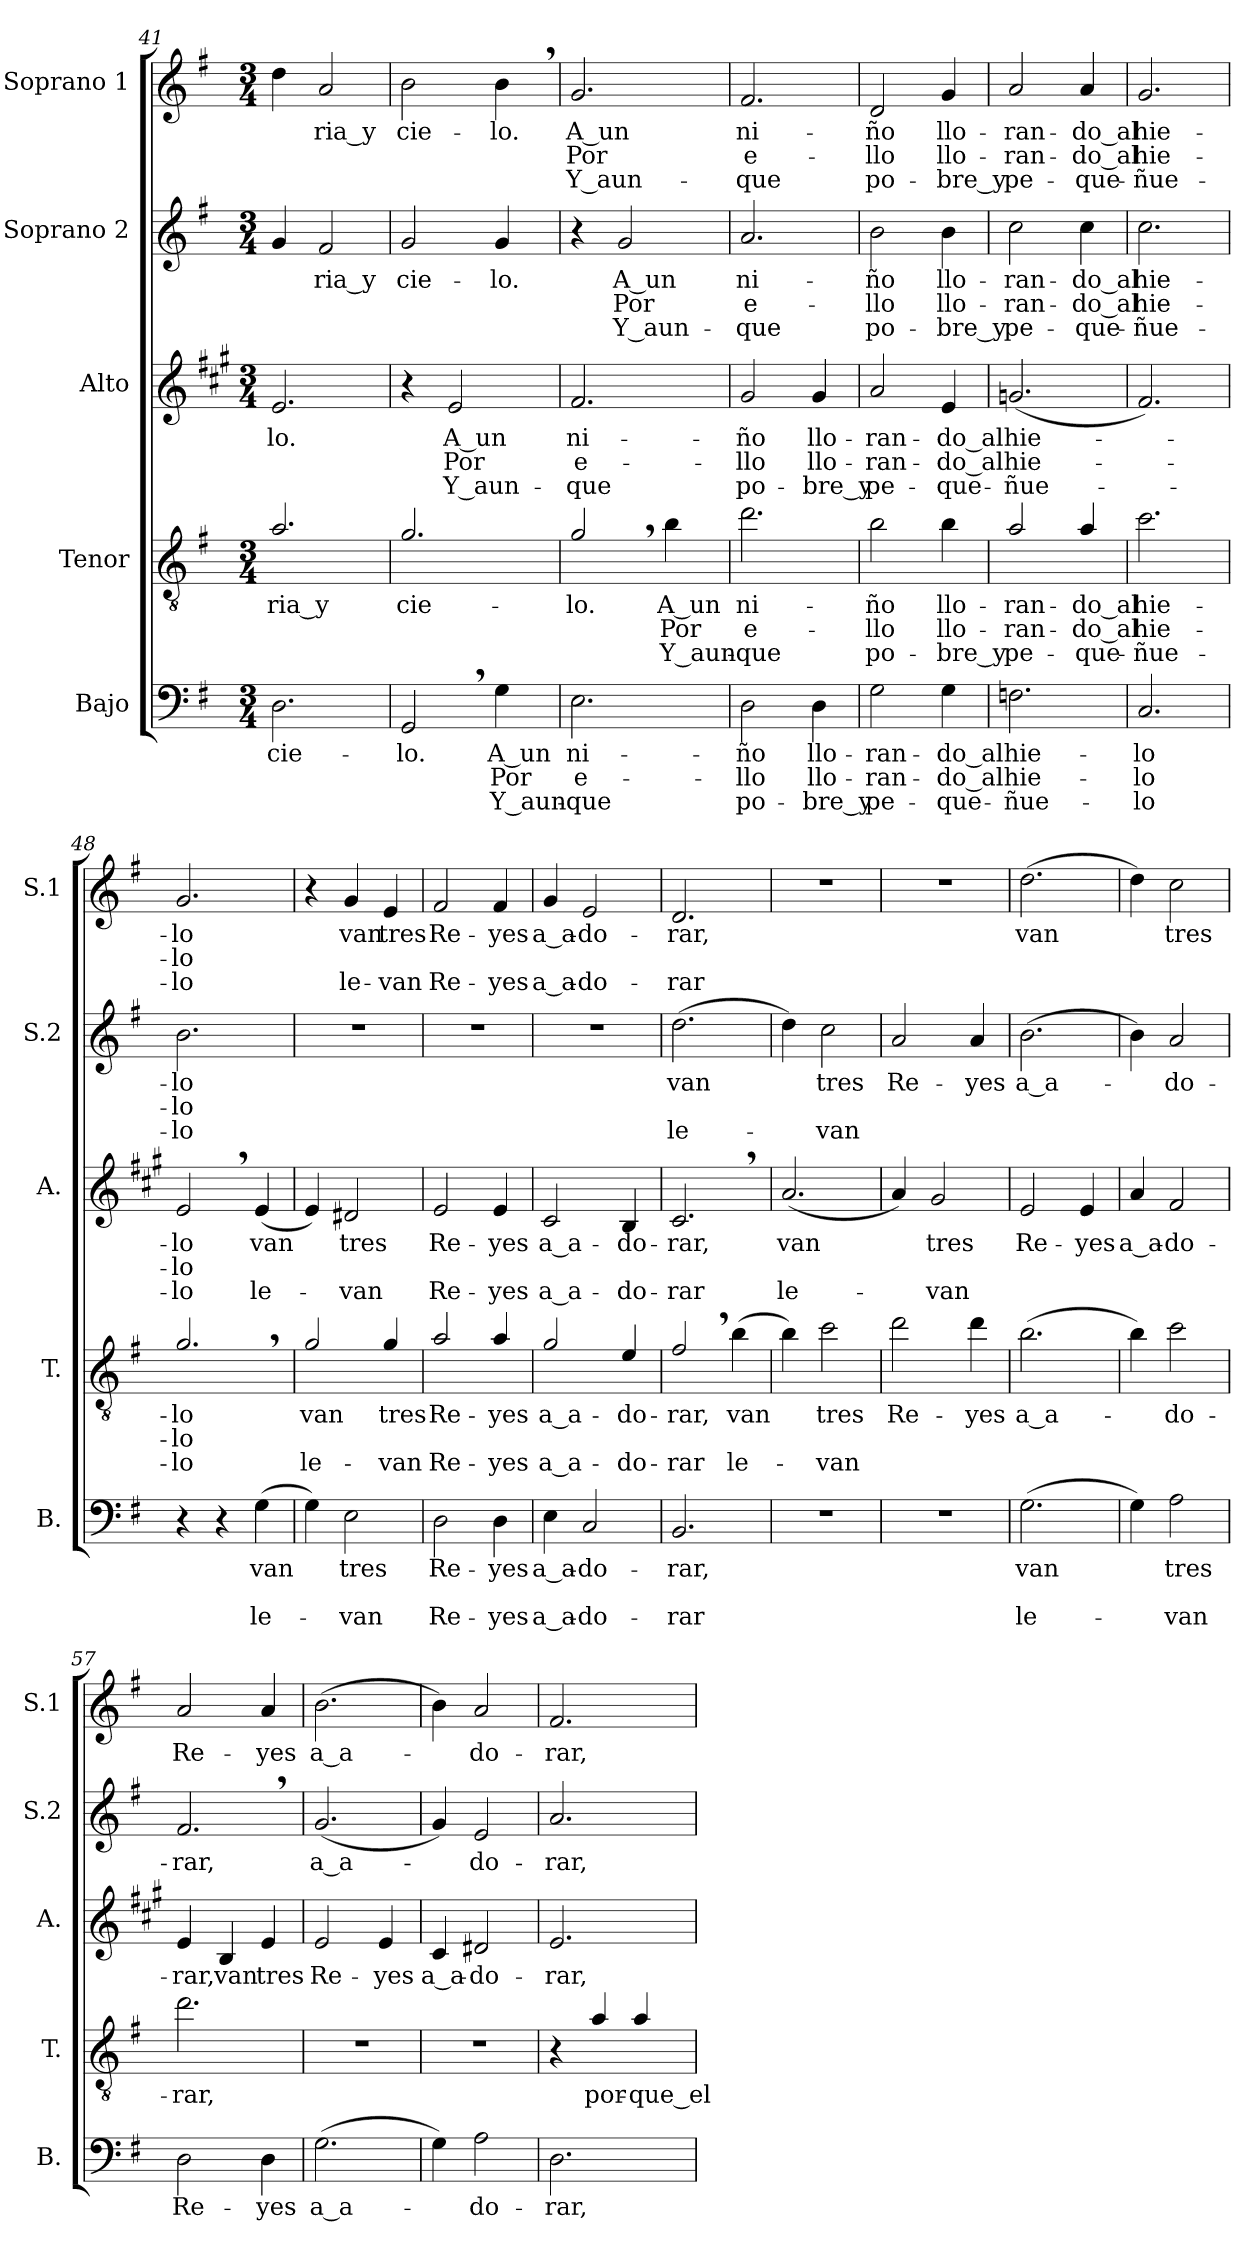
**kern	**text	**text	**text	**kern	**text	**text	**text	**kern	**text	**text	**text	**kern	**text	**text	**text	**kern	**text	**text	**text
*part5	*part5	*part5	*part5	*part4	*part4	*part4	*part4	*part3	*part3	*part3	*part3	*part2	*part2	*part2	*part2	*part1	*part1	*part1	*part1
*staff5	*staff5	*staff5	*staff5	*staff4	*staff4	*staff4	*staff4	*staff3	*staff3	*staff3	*staff3	*staff2	*staff2	*staff2	*staff2	*staff1	*staff1	*staff1	*staff1
*I"Bajo	*	*	*	*I"Tenor	*	*	*	*I"Alto	*	*	*	*I"Soprano 2	*	*	*	*I"Soprano 1	*	*	*
*I'B.	*	*	*	*I'T.	*	*	*	*I'A.	*	*	*	*I'S.2	*	*	*	*I'S.1	*	*	*
*clefF4	*	*	*	*clefGv2	*	*	*	*clefG2	*	*	*	*clefG2	*	*	*	*clefG2	*	*	*
*	*	*	*	*ITrd8c14	*	*	*	*ITrd1c2	*	*	*	*	*	*	*	*	*	*	*
*k[f#]	*	*	*	*k[f#]	*	*	*	*k[f#]	*	*	*	*k[f#]	*	*	*	*k[f#]	*	*	*
*G:	*	*	*	*G:	*	*	*	*G:	*	*	*	*G:	*	*	*	*G:	*	*	*
*M3/4	*	*	*	*M3/4	*	*	*	*M3/4	*	*	*	*M3/4	*	*	*	*M3/4	*	*	*
=41	=41	=41	=41	=41	=41	=41	=41	=41	=41	=41	=41	=41	=41	=41	=41	=41	=41	=41	=41
2.D\	cie-	.	.	2.A/	-ria_y	.	.	2.d/	-lo.	.	.	4g/	.	.	.	4dd\	.	.	.
.	.	.	.	.	.	.	.	.	.	.	.	2f#/	-ria_y	.	.	2a/	-ria_y	.	.
=42	=42	=42	=42	=42	=42	=42	=42	=42	=42	=42	=42	=42	=42	=42	=42	=42	=42	=42	=42
2GG,>/	-lo.	.	.	2.G/	cie-	.	.	4r	.	.	.	2g/	cie-	.	.	2b\	cie-	.	.
.	.	.	.	.	.	.	.	2d/	A_un	Por	Y_aun-	.	.	.	.	.	.	.	.
4G\	A_un	Por	Y_aun-	.	.	.	.	.	.	.	.	4g/	-lo.	.	.	4b,>\	-lo.	.	.
!!LO:LB:g=z
=43	=43	=43	=43	=43	=43	=43	=43	=43	=43	=43	=43	=43	=43	=43	=43	=43	=43	=43	=43
2.E\	ni-	e-	-que	2G,>/	-lo.	.	.	2.e/	ni-	e-	-que	4r	.	.	.	2.g/	A_un	Por	Y_aun-
.	.	.	.	.	.	.	.	.	.	.	.	2g/	A_un	Por	Y_aun-	.	.	.	.
.	.	.	.	4B\	A_un	Por	Y_aun-	.	.	.	.	.	.	.	.	.	.	.	.
=44	=44	=44	=44	=44	=44	=44	=44	=44	=44	=44	=44	=44	=44	=44	=44	=44	=44	=44	=44
2D\	-ño	-llo	po-	2.d\	ni-	e-	-que	2f#/	-ño	-llo	po-	2.a/	ni-	e-	-que	2.f#/	ni-	e-	-que
4D\	llo-	llo-	-bre_y	.	.	.	.	4f#/	llo-	llo-	-bre_y	.	.	.	.	.	.	.	.
=45	=45	=45	=45	=45	=45	=45	=45	=45	=45	=45	=45	=45	=45	=45	=45	=45	=45	=45	=45
2G\	-ran-	-ran-	pe-	2B\	-ño	-llo	po-	2g/	-ran-	-ran-	pe-	2b\	-ño	-llo	po-	2d/	-ño	-llo	po-
4G\	-do_al	-do_al	-que-	4B\	llo-	llo-	-bre_y	4d/	-do_al	-do_al	-que-	4b\	llo-	llo-	-bre_y	4g/	llo-	llo-	-bre_y
=46	=46	=46	=46	=46	=46	=46	=46	=46	=46	=46	=46	=46	=46	=46	=46	=46	=46	=46	=46
2.Fn\	hie-	hie-	-ñue-	2A/	-ran-	-ran-	pe-	(2.fn/	hie-	hie-	-ñue-	2cc\	-ran-	-ran-	pe-	2a/	-ran-	-ran-	pe-
.	.	.	.	4A/	-do_al	-do_al	-que-	.	.	.	.	4cc\	-do_al	-do_al	-que-	4a/	-do_al	-do_al	-que-
=47	=47	=47	=47	=47	=47	=47	=47	=47	=47	=47	=47	=47	=47	=47	=47	=47	=47	=47	=47
2.C/	-lo	-lo	-lo	2.c\	hie-	hie-	-ñue-	2.e/)	.	.	.	2.cc\	hie-	hie-	-ñue-	2.g/	hie-	hie-	-ñue-
=48	=48	=48	=48	=48	=48	=48	=48	=48	=48	=48	=48	=48	=48	=48	=48	=48	=48	=48	=48
4r	.	.	.	2.G,>/	-lo	-lo	-lo	2d,>/	-lo	-lo	-lo	2.b\	-lo	-lo	-lo	2.g/	-lo	-lo	-lo
4r	.	.	.	.	.	.	.	.	.	.	.	.	.	.	.	.	.	.	.
(4G\	van	.	le-	.	.	.	.	(4d/	van	.	le-	.	.	.	.	.	.	.	.
=49	=49	=49	=49	=49	=49	=49	=49	=49	=49	=49	=49	=49	=49	=49	=49	=49	=49	=49	=49
4G\)	.	.	.	2G/	van	.	le-	4d/)	.	.	.	2.r	.	.	.	4r	.	.	.
2E\	tres	.	-van	.	.	.	.	2c#X/	tres	.	-van	.	.	.	.	4g/	van	.	le-
.	.	.	.	4G/	tres	.	-van	.	.	.	.	.	.	.	.	4e/	tres	.	-van
=50	=50	=50	=50	=50	=50	=50	=50	=50	=50	=50	=50	=50	=50	=50	=50	=50	=50	=50	=50
2D\	Re-	.	Re-	2A/	Re-	.	Re-	2d/	Re-	.	Re-	2.r	.	.	.	2f#/	Re-	.	Re-
4D\	-yes	.	-yes	4A/	-yes	.	-yes	4d/	-yes	.	-yes	.	.	.	.	4f#/	-yes	.	-yes
=51	=51	=51	=51	=51	=51	=51	=51	=51	=51	=51	=51	=51	=51	=51	=51	=51	=51	=51	=51
4E\	a_a-	.	a_a-	2G/	a_a-	.	a_a-	2B/	a_a-	.	a_a-	2.r	.	.	.	4g/	a_a-	.	a_a-
2C/	-do-	.	-do-	.	.	.	.	.	.	.	.	.	.	.	.	2e/	-do-	.	-do-
.	.	.	.	4E/	-do-	.	-do-	4A/	-do-	.	-do-	.	.	.	.	.	.	.	.
!!LO:PB:g=z
=52	=52	=52	=52	=52	=52	=52	=52	=52	=52	=52	=52	=52	=52	=52	=52	=52	=52	=52	=52
2.BB/	-rar,	.	-rar	2F#,>/	-rar,	.	-rar	2.B,>/	-rar,	.	-rar	(2.dd\	van	.	le-	2.d/	-rar,	.	-rar
.	.	.	.	(4B\	van	.	le-	.	.	.	.	.	.	.	.	.	.	.	.
=53	=53	=53	=53	=53	=53	=53	=53	=53	=53	=53	=53	=53	=53	=53	=53	=53	=53	=53	=53
2.r	.	.	.	4B\)	.	.	.	(2.g/	van	.	le-	4dd\)	.	.	.	2.r	.	.	.
.	.	.	.	2c\	tres	.	-van	.	.	.	.	2cc\	tres	.	-van	.	.	.	.
=54	=54	=54	=54	=54	=54	=54	=54	=54	=54	=54	=54	=54	=54	=54	=54	=54	=54	=54	=54
2.r	.	.	.	2d\	Re-	.	.	4g/)	.	.	.	2a/	Re-	.	.	2.r	.	.	.
.	.	.	.	.	.	.	.	2f#/	tres	.	-van	.	.	.	.	.	.	.	.
.	.	.	.	4d\	-yes	.	.	.	.	.	.	4a/	-yes	.	.	.	.	.	.
=55	=55	=55	=55	=55	=55	=55	=55	=55	=55	=55	=55	=55	=55	=55	=55	=55	=55	=55	=55
(2.G\	van	.	le-	(2.B\	a_a-	.	.	2d/	Re-	.	.	(2.b\	a_a-	.	.	(2.dd\	van	.	.
.	.	.	.	.	.	.	.	4d/	-yes	.	.	.	.	.	.	.	.	.	.
=56	=56	=56	=56	=56	=56	=56	=56	=56	=56	=56	=56	=56	=56	=56	=56	=56	=56	=56	=56
4G\)	.	.	.	4B\)	.	.	.	4g/	a_a-	.	.	4b\)	.	.	.	4dd\)	.	.	.
2A\	tres	.	-van	2c\	-do-	.	.	2e/	-do-	.	.	2a/	-do-	.	.	2cc\	tres	.	.
=57	=57	=57	=57	=57	=57	=57	=57	=57	=57	=57	=57	=57	=57	=57	=57	=57	=57	=57	=57
2D\	Re-	.	.	2.d\	-rar,	.	.	4d/	-rar,	.	.	2.f#,>/	-rar,	.	.	2a/	Re-	.	.
.	.	.	.	.	.	.	.	4A/	van	.	.	.	.	.	.	.	.	.	.
4D\	-yes	.	.	.	.	.	.	4d/	tres	.	.	.	.	.	.	4a/	-yes	.	.
=58	=58	=58	=58	=58	=58	=58	=58	=58	=58	=58	=58	=58	=58	=58	=58	=58	=58	=58	=58
(2.G\	a_a-	.	.	2.r	.	.	.	2d/	Re-	.	.	(2.g/	a_a-	.	.	(2.b\	a_a-	.	.
.	.	.	.	.	.	.	.	4d/	-yes	.	.	.	.	.	.	.	.	.	.
=59	=59	=59	=59	=59	=59	=59	=59	=59	=59	=59	=59	=59	=59	=59	=59	=59	=59	=59	=59
4G\)	.	.	.	2.r	.	.	.	4B/	a_a-	.	.	4g/)	.	.	.	4b\)	.	.	.
2A\	-do-	.	.	.	.	.	.	2c#X/	-do-	.	.	2e/	-do-	.	.	2a/	-do-	.	.
=60	=60	=60	=60	=60	=60	=60	=60	=60	=60	=60	=60	=60	=60	=60	=60	=60	=60	=60	=60
2.D\	-rar,	.	.	4r	.	.	.	2.d/	-rar,	.	.	2.a/	-rar,	.	.	2.f#/	-rar,	.	.
.	.	.	.	4A/	por-	.	.	.	.	.	.	.	.	.	.	.	.	.	.
.	.	.	.	4A/	-que_el	.	.	.	.	.	.	.	.	.	.	.	.	.	.
=	=	=	=	=	=	=	=	=	=	=	=	=	=	=	=	=	=	=	=
*-	*-	*-	*-	*-	*-	*-	*-	*-	*-	*-	*-	*-	*-	*-	*-	*-	*-	*-	*-
